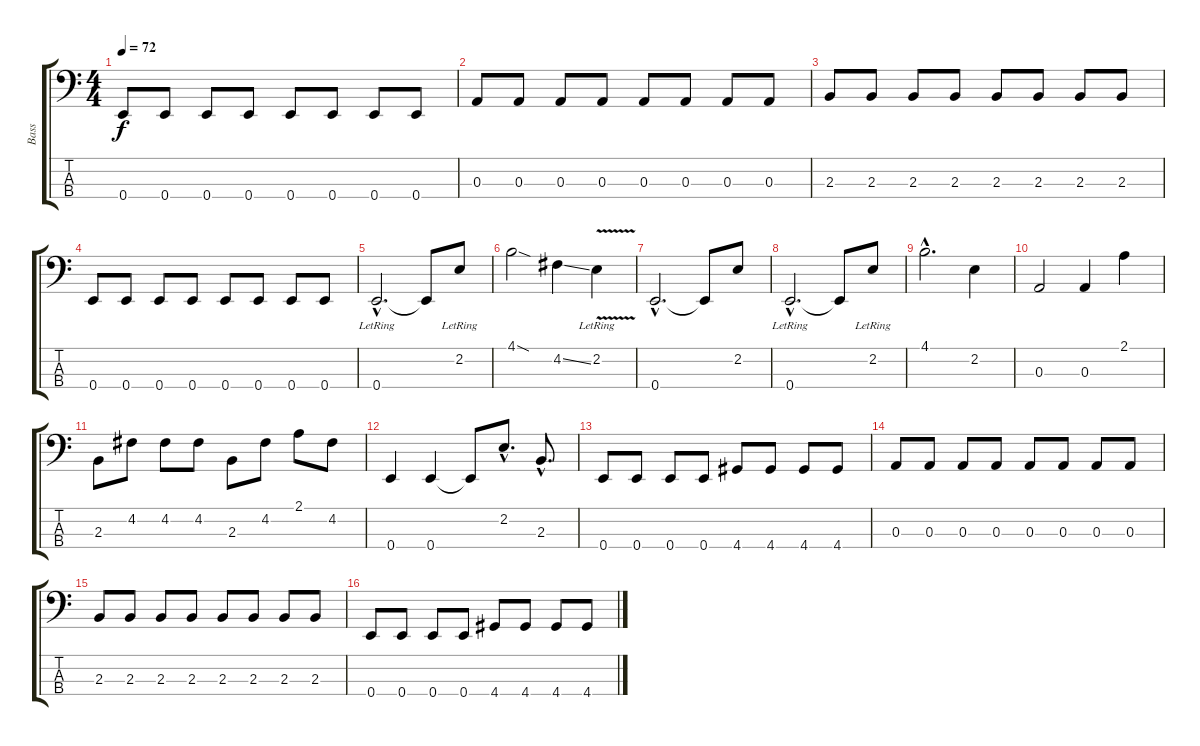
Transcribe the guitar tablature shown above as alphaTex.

\track ("Bass" "Bass") {instrument acousticbass}
\staff {score tabs}
\tuning (G2 D2 A1 E1) {hide}
\ts (4 4)
\tempo 72
\clef f4
\ks c
0.4.8{dy f} 0.4.8 0.4.8 0.4.8 0.4.8 0.4.8 0.4.8 0.4.8 |
0.3.8 0.3.8 0.3.8 0.3.8 0.3.8 0.3.8 0.3.8 0.3.8 |
2.3.8 2.3.8 2.3.8 2.3.8 2.3.8 2.3.8 2.3.8 2.3.8 |
0.4.8 0.4.8 0.4.8 0.4.8 0.4.8 0.4.8 0.4.8 0.4.8 |
0.4{hac lr}.2{d} 0.4{t}.8 2.2{lr}.8 |
4.1{sod}.2 4.2{ss}.4 2.2{v lr}.4 |
0.4{hac}.2{d} 0.4{t}.8 2.2.8 |
0.4{hac lr}.2{d} 0.4{t}.8 2.2{lr}.8 |
4.1{hac}.2{d} 2.2.4 |
0.3.2 0.3.4 2.1.4 |
2.3.8 4.2.8 4.2.8 4.2.8 2.3.8 4.2.8 2.1.8 4.2.8 |
0.4.4 0.4.4 0.4{t}.8 2.2{hac}.8{d} 2.3{hac}.8{d} |
0.4.8 0.4.8 0.4.8 0.4.8 4.4.8 4.4.8 4.4.8 4.4.8 |
0.3.8 0.3.8 0.3.8 0.3.8 0.3.8 0.3.8 0.3.8 0.3.8 |
2.3.8 2.3.8 2.3.8 2.3.8 2.3.8 2.3.8 2.3.8 2.3.8 |
0.4.8 0.4.8 0.4.8 0.4.8 4.4.8 4.4.8 4.4.8 4.4.8
